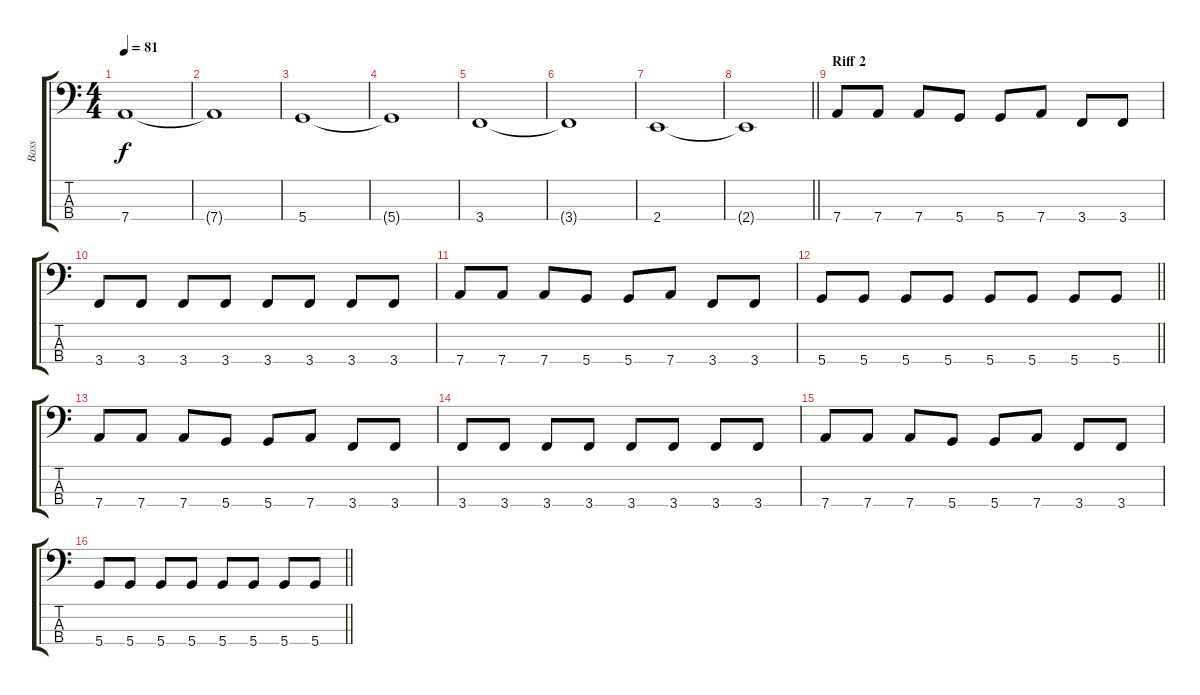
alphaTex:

\track ("Bass" "Bass") {instrument electricbassfinger}
\staff {score tabs}
\tuning (F2 C2 G1 D1) {hide}
\ts (4 4)
\tempo 81
\clef f4
\ks c
7.4.1{dy f} |
7.4{t}.1 |
5.4.1 |
5.4{t}.1 |
3.4.1 |
3.4{t}.1 |
2.4.1 |
\barLineRight lightlight
2.4{t}.1 |
\section ("" "Riff 2")
7.4.8 7.4.8 7.4.8 5.4.8 5.4.8 7.4.8 3.4.8 3.4.8 |
3.4.8 3.4.8 3.4.8 3.4.8 3.4.8 3.4.8 3.4.8 3.4.8 |
7.4.8 7.4.8 7.4.8 5.4.8 5.4.8 7.4.8 3.4.8 3.4.8 |
\barLineRight lightlight
5.4.8 5.4.8 5.4.8 5.4.8 5.4.8 5.4.8 5.4.8 5.4.8 |
7.4.8 7.4.8 7.4.8 5.4.8 5.4.8 7.4.8 3.4.8 3.4.8 |
3.4.8 3.4.8 3.4.8 3.4.8 3.4.8 3.4.8 3.4.8 3.4.8 |
7.4.8 7.4.8 7.4.8 5.4.8 5.4.8 7.4.8 3.4.8 3.4.8 |
\barLineRight lightlight
5.4.8 5.4.8 5.4.8 5.4.8 5.4.8 5.4.8 5.4.8 5.4.8
